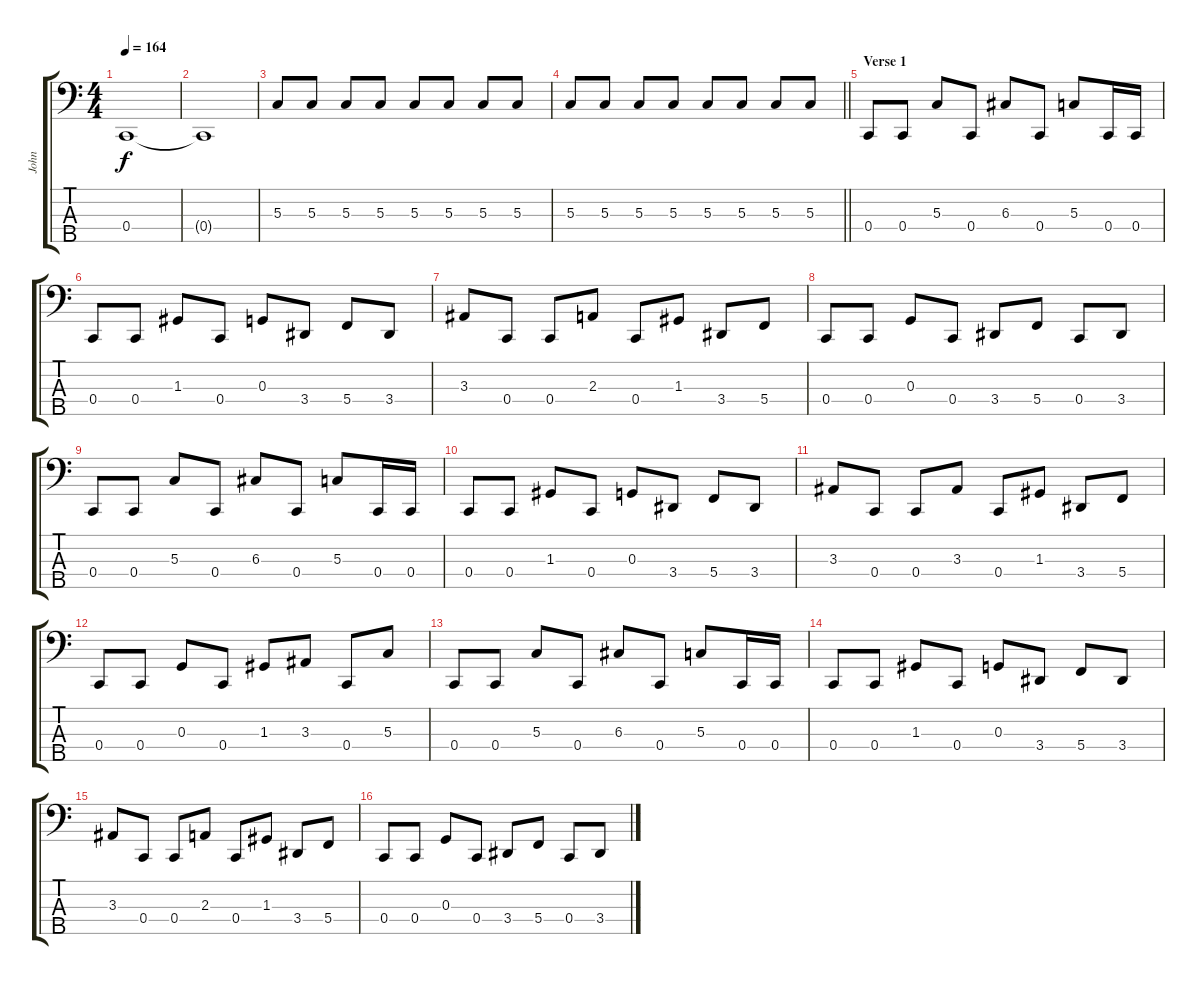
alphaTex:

\track ("John" "John") {instrument electricbasspick}
\staff {score tabs}
\tuning (F2 C2 G1 C1 A0) {hide}
\ts (4 4)
\tempo 164
\clef f4
\ks c
0.4.1{dy f} |
0.4{t}.1 |
5.3.8 5.3.8 5.3.8 5.3.8 5.3.8 5.3.8 5.3.8 5.3.8 |
\barLineRight lightlight
5.3.8 5.3.8 5.3.8 5.3.8 5.3.8 5.3.8 5.3.8 5.3.8 |
\section ("" "Verse 1")
0.4.8 0.4.8 5.3.8 0.4.8 6.3.8 0.4.8 5.3.8 0.4.16 0.4.16 |
0.4.8 0.4.8 1.3.8 0.4.8 0.3.8 3.4.8 5.4.8 3.4.8 |
3.3.8 0.4.8 0.4.8 2.3.8 0.4.8 1.3.8 3.4.8 5.4.8 |
0.4.8 0.4.8 0.3.8 0.4.8 3.4.8 5.4.8 0.4.8 3.4.8 |
0.4.8 0.4.8 5.3.8 0.4.8 6.3.8 0.4.8 5.3.8 0.4.16 0.4.16 |
0.4.8 0.4.8 1.3.8 0.4.8 0.3.8 3.4.8 5.4.8 3.4.8 |
3.3.8 0.4.8 0.4.8 3.3.8 0.4.8 1.3.8 3.4.8 5.4.8 |
0.4.8 0.4.8 0.3.8 0.4.8 1.3.8 3.3.8 0.4.8 5.3.8 |
0.4.8 0.4.8 5.3.8 0.4.8 6.3.8 0.4.8 5.3.8 0.4.16 0.4.16 |
0.4.8 0.4.8 1.3.8 0.4.8 0.3.8 3.4.8 5.4.8 3.4.8 |
3.3.8 0.4.8 0.4.8 2.3.8 0.4.8 1.3.8 3.4.8 5.4.8 |
0.4.8 0.4.8 0.3.8 0.4.8 3.4.8 5.4.8 0.4.8 3.4.8
